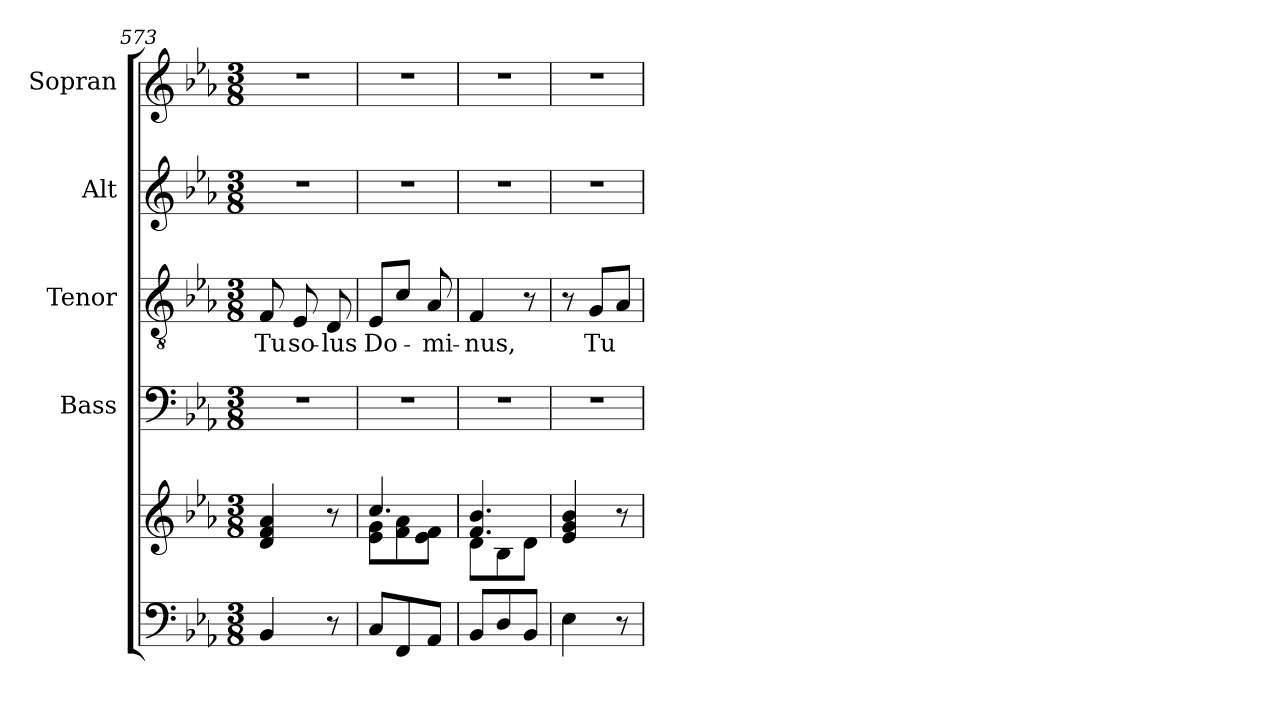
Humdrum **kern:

**kern	**kern	**kern	**kern	**text	**kern	**kern
*part5	*part5	*part4	*part3	*part3	*part2	*part1
*staff6	*staff5	*staff4	*staff3	*staff3	*staff2	*staff1
*	*	*I"Bass	*I"Tenor	*	*I"Alt	*I"Sopran
*	*	*I'B.	*I'T.	*	*I'A.	*I'S.
*clefF4	*clefG2	*clefF4	*clefGv2	*	*clefG2	*clefG2
*k[b-e-a-]	*k[b-e-a-]	*k[b-e-a-]	*k[b-e-a-]	*	*k[b-e-a-]	*k[b-e-a-]
*E-:	*E-:	*E-:	*E-:	*	*E-:	*E-:
*M3/8	*M3/8	*M3/8	*M3/8	*	*M3/8	*M3/8
=573	=573	=573	=573	=573	=573	=573
!	!	!	!	!LO:LY:b	!	!
4BB-/	4d/ 4f/ 4a-/	4.r	8F/	Tu	4.r	4.r
!	!	!	!	!LO:LY:b	!	!
.	.	.	8E-/	so-	.	.
!	!	!	!	!LO:LY:b	!	!
8r	8r	.	8D/	-lus	.	.
!!LO:LB:g=z
=574	=574	=574	=574	=574	=574	=574
*	*^	*	*	*	*	*
!	!	!	!	!	!LO:LY:b	!	!
8C/L	4.cc/	8e-\ 8g\L	4.r	8E-/L	Do-	4.r	4.r
8FF/	.	8f\ 8a-\	.	8c/J	.	.	.
!	!	!	!	!	!LO:LY:b	!	!
8AA-/J	.	8e-\ 8f\J	.	8A-/	-mi-	.	.
=575	=575	=575	=575	=575	=575	=575	=575
!	!	!	!	!	!LO:LY:b	!	!
8BB-/L	4.f/ 4.b-/	8d\L	4.r	4F/	-nus,	4.r	4.r
8D/	.	8B-\	.	.	.	.	.
8BB-/J	.	8d\J	.	8r	.	.	.
*	*v	*v	*	*	*	*	*
=576	=576	=576	=576	=576	=576	=576
4E-\	4e-/ 4g/ 4b-/	4.r	8r	.	4.r	4.r
!	!	!	!	!LO:LY:b	!	!
.	.	.	8G/L	Tu	.	.
8r	8r	.	8A-/J	.	.	.
=	=	=	=	=	=	=
*-	*-	*-	*-	*-	*-	*-
